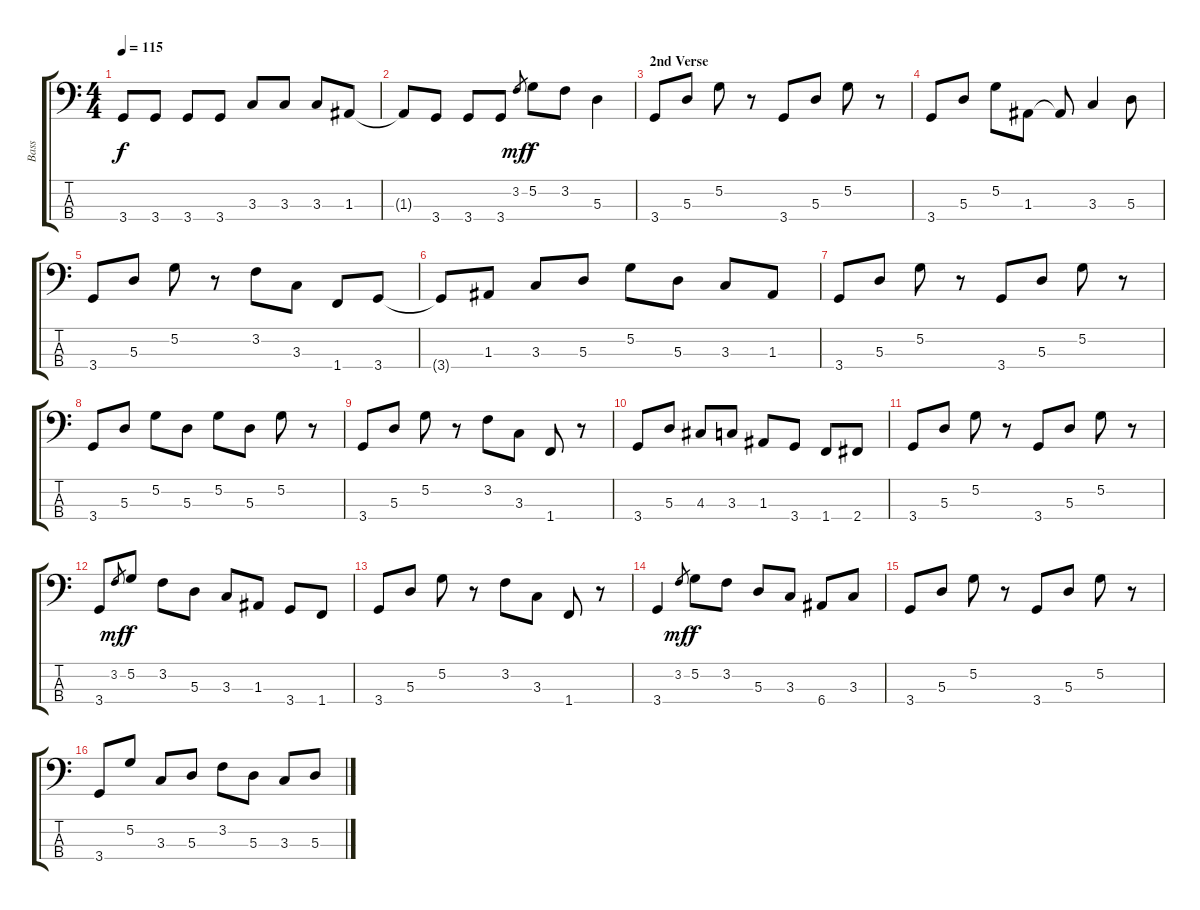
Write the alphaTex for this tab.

\track ("Bass" "Bass") {instrument electricbassfinger}
\staff {score tabs}
\tuning (G2 D2 A1 E1) {hide}
\ts (4 4)
\tempo 115
\clef f4
\ks c
3.4.8{dy f} 3.4.8 3.4.8 3.4.8 3.3.8 3.3.8 3.3.8 1.3.8 |
1.3{t}.8 3.4.8 3.4.8 3.4.8 3.2.8{gr dy mf} 5.2.8{dy f} 3.2.8 5.3.4 |
\section ("" "2nd Verse")
3.4.8 5.3.8 5.2.8 r.8 3.4.8 5.3.8 5.2.8 r.8 |
3.4.8 5.3.8 5.2.8 1.3.8 1.3{t}.8 3.3.4 5.3.8 |
3.4.8 5.3.8 5.2.8 r.8 3.2.8 3.3.8 1.4.8 3.4.8 |
3.4{t}.8 1.3.8 3.3.8 5.3.8 5.2.8 5.3.8 3.3.8 1.3.8 |
3.4.8 5.3.8 5.2.8 r.8 3.4.8 5.3.8 5.2.8 r.8 |
3.4.8 5.3.8 5.2.8 5.3.8 5.2.8 5.3.8 5.2.8 r.8 |
3.4.8 5.3.8 5.2.8 r.8 3.2.8 3.3.8 1.4.8 r.8 |
3.4.8 5.3.8 4.3.8 3.3.8 1.3.8 3.4.8 1.4.8 2.4.8 |
3.4.8 5.3.8 5.2.8 r.8 3.4.8 5.3.8 5.2.8 r.8 |
3.4.8 3.2.8{gr dy mf} 5.2.8{dy f} 3.2.8 5.3.8 3.3.8 1.3.8 3.4.8 1.4.8 |
3.4.8 5.3.8 5.2.8 r.8 3.2.8 3.3.8 1.4.8 r.8 |
3.4.4 3.2.8{gr dy mf} 5.2.8{dy f} 3.2.8 5.3.8 3.3.8 6.4.8 3.3.8 |
3.4.8 5.3.8 5.2.8 r.8 3.4.8 5.3.8 5.2.8 r.8 |
3.4.8 5.2.8 3.3.8 5.3.8 3.2.8 5.3.8 3.3.8 5.3.8
